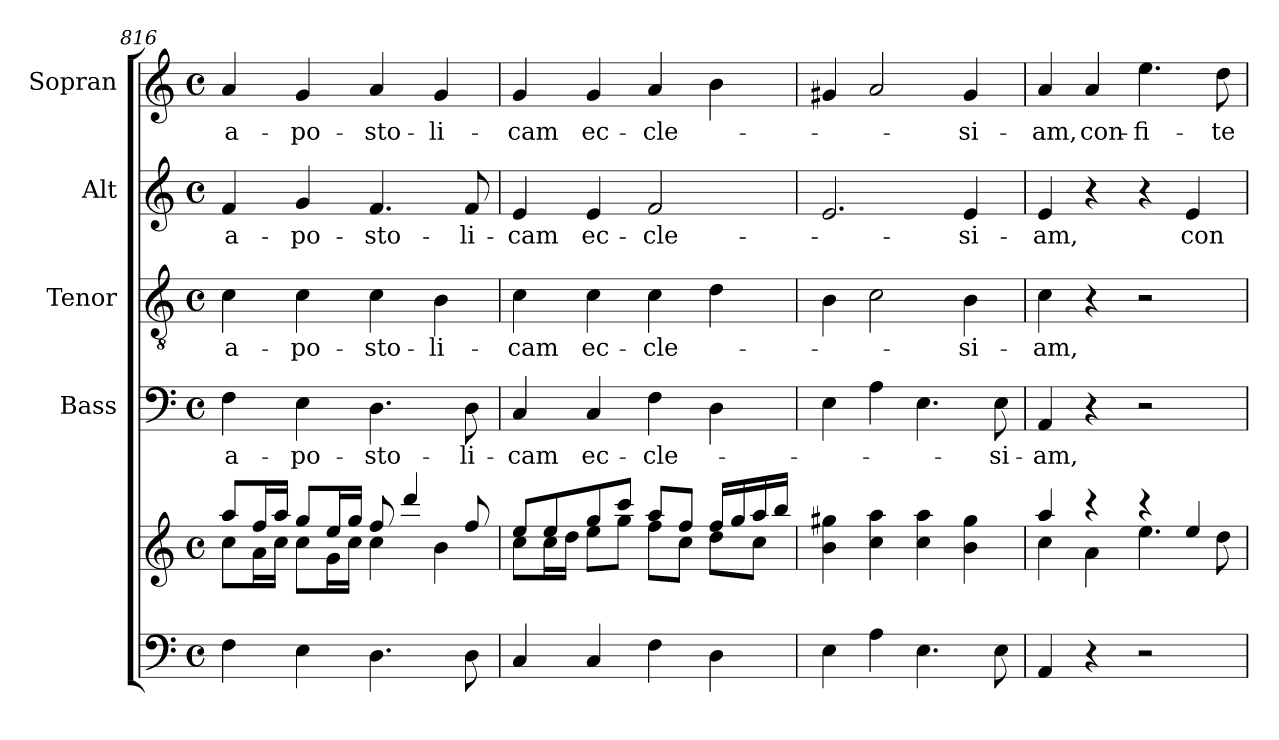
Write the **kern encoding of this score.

**kern	**kern	**kern	**text	**kern	**text	**kern	**text	**kern	**text
*part5	*part5	*part4	*part4	*part3	*part3	*part2	*part2	*part1	*part1
*staff6	*staff5	*staff4	*staff4	*staff3	*staff3	*staff2	*staff2	*staff1	*staff1
*	*	*I"Bass	*	*I"Tenor	*	*I"Alt	*	*I"Sopran	*
*	*	*I'B.	*	*I'T.	*	*I'A.	*	*I'S.	*
*clefF4	*clefG2	*clefF4	*	*clefGv2	*	*clefG2	*	*clefG2	*
*k[]	*k[]	*k[]	*	*k[]	*	*k[]	*	*k[]	*
*C:	*C:	*C:	*	*C:	*	*C:	*	*C:	*
*M4/4	*M4/4	*M4/4	*	*M4/4	*	*M4/4	*	*M4/4	*
*met(c)	*met(c)	*met(c)	*	*met(c)	*	*met(c)	*	*met(c)	*
=816	=816	=816	=816	=816	=816	=816	=816	=816	=816
*	*^	*	*	*	*	*	*	*	*
!	!	!	!	!LO:LY:b	!	!LO:LY:b	!	!LO:LY:b	!	!LO:LY:b
4F\	8aa/L	8cc\L	4F\	a-	4c\	a-	4f/	a-	4a/	a-
.	16ff/L	16a\L	.	.	.	.	.	.	.	.
.	16aa/JJ	16cc\JJ	.	.	.	.	.	.	.	.
!	!	!	!	!LO:LY:b	!	!LO:LY:b	!	!LO:LY:b	!	!LO:LY:b
4E\	8gg/L	8cc\L	4E\	-po-	4c\	-po-	4g/	-po-	4g/	-po-
.	16ee/L	16g\L	.	.	.	.	.	.	.	.
.	16gg/JJ	16cc\JJ	.	.	.	.	.	.	.	.
!	!	!	!	!LO:LY:b	!	!LO:LY:b	!	!LO:LY:b	!	!LO:LY:b
4.D\	8ff/	4cc\	4.D\	-sto-	4c\	-sto-	4.f/	-sto-	4a/	-sto-
.	4ddd/	.	.	.	.	.	.	.	.	.
!	!	!	!	!	!	!LO:LY:b	!	!	!	!LO:LY:b
.	.	4b\	.	.	4B\	-li-	.	.	4g/	-li-
!	!	!	!	!LO:LY:b	!	!	!	!LO:LY:b	!	!
8D\	8ff/	.	8D\	-li-	.	.	8f/	-li-	.	.
!!LO:PB:g=z
=817	=817	=817	=817	=817	=817	=817	=817	=817	=817	=817
!	!	!	!	!LO:LY:b	!	!LO:LY:b	!	!LO:LY:b	!	!LO:LY:b
4C/	8ee/L	8cc\L	4C/	-cam	4c\	-cam	4e/	-cam	4g/	-cam
.	8ee/	16cc\L	.	.	.	.	.	.	.	.
.	.	16dd\JJ	.	.	.	.	.	.	.	.
!	!	!	!	!LO:LY:b	!	!LO:LY:b	!	!LO:LY:b	!	!LO:LY:b
4C/	8gg/	8ee\L	4C/	ec-	4c\	ec-	4e/	ec-	4g/	ec-
.	8ccc/J	8gg\J	.	.	.	.	.	.	.	.
!	!	!	!	!LO:LY:b	!	!LO:LY:b	!	!LO:LY:b	!	!LO:LY:b
4F\	8aa/L	8ff\L	4F\	-cle-	4c\	-cle-	2f/	-cle-	4a/	-cle-
.	8ff/J	8cc\J	.	.	.	.	.	.	.	.
4D\	16ff/LL	8dd\L	4D\	.	4d\	.	.	.	4b\	.
.	16gg/	.	.	.	.	.	.	.	.	.
.	16aa/	8cc\J	.	.	.	.	.	.	.	.
.	16bb/JJ	.	.	.	.	.	.	.	.	.
*	*v	*v	*	*	*	*	*	*	*	*
=818	=818	=818	=818	=818	=818	=818	=818	=818	=818
4E\	4b\ 4gg#X\	4E\	.	4B\	.	2.e/	.	4g#X/	.
4A\	4cc\ 4aa\	4A\	.	2c\	.	.	.	2a/	.
4.E\	4cc\ 4aa\	4.E\	.	.	.	.	.	.	.
!	!	!	!	!	!LO:LY:b	!	!LO:LY:b	!	!LO:LY:b
.	4b\ 4gg#\	.	.	4B\	-si-	4e/	-si-	4g#/	-si-
!	!	!	!LO:LY:b	!	!	!	!	!	!
8E\	.	8E\	-si-	.	.	.	.	.	.
=819	=819	=819	=819	=819	=819	=819	=819	=819	=819
*	*^	*	*	*	*	*	*	*	*
!	!	!	!	!LO:LY:b	!	!LO:LY:b	!	!LO:LY:b	!	!LO:LY:b
4AA/	4aa/	4cc\	4AA/	-am,	4c\	-am,	4e/	-am,	4a/	-am,
!	!	!	!	!	!	!	!	!	!	!LO:LY:b
4r	4rccc	4a\	4r	.	4r	.	4r	.	4a/	con-
!	!	!	!	!	!	!	!	!	!	!LO:LY:b
2r	4rccc	4.ee\	2r	.	2r	.	4r	.	4.ee\	-fi-
!	!	!	!	!	!	!	!	!LO:LY:b	!	!
.	4ee/	.	.	.	.	.	4e/	con-	.	.
!	!	!	!	!	!	!	!	!	!	!LO:LY:b
.	.	8dd\	.	.	.	.	.	.	8dd\	-te-
*	*v	*v	*	*	*	*	*	*	*	*
=	=	=	=	=	=	=	=	=	=
*-	*-	*-	*-	*-	*-	*-	*-	*-	*-
